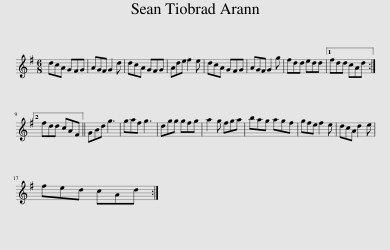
X:1
L:1/8
M:6/8
I:linebreak $
K:G
V:1 treble
V:1
 dcA GFG | AGF G2 d | dcA GFG | Ade f2 e | dcA GFG | %5
 AGF G2 g | fdd edd |1 fdd cAd :|2$ fdd cAF || GBd g3 | %10
 gaf g3 | dgg gfg | a2 g fga | bag agf | gfe f2 e | %15
 dcA d2 e |$ fed cAd :| %17
